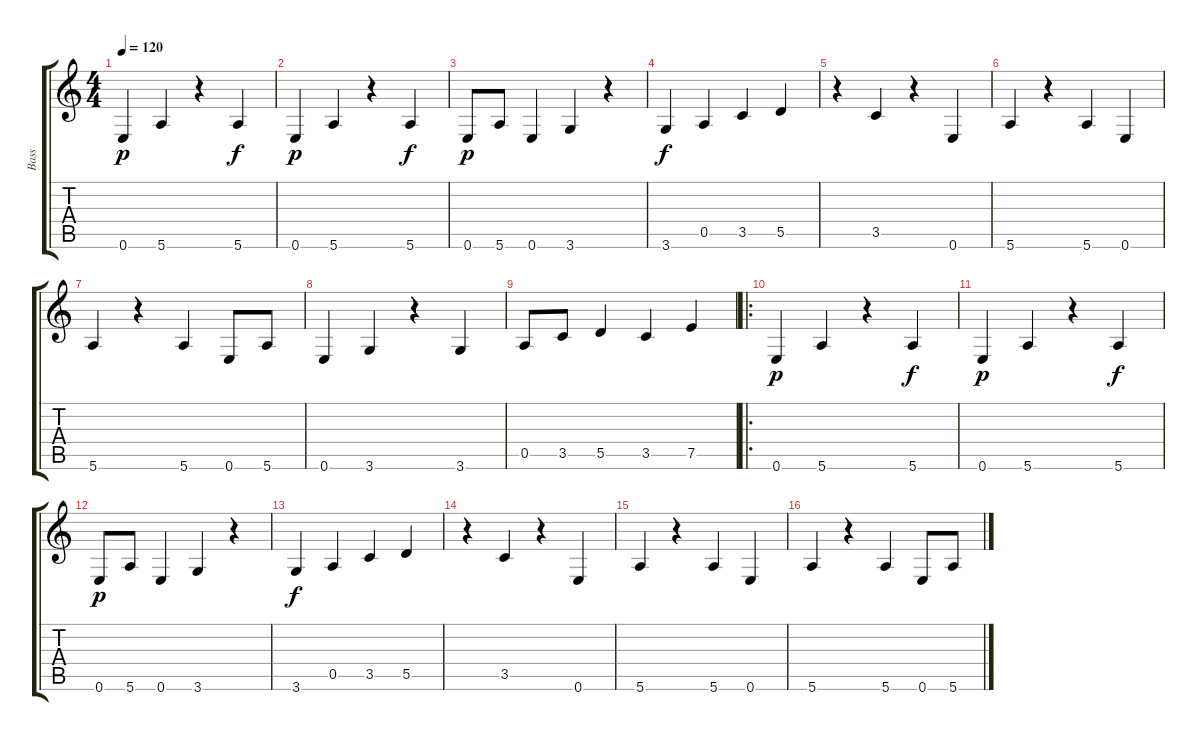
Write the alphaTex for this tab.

\track ("Bass" "Bass") {instrument contrabass}
\staff {score tabs}
\tuning (E4 B3 G3 D3 A2 E2) {hide}
\ts (4 4)
\tempo 120
\clef g2
\ks c
0.6.4{dy p instrument contrabass} 5.6.4 r.4 5.6.4{dy f} |
0.6.4{dy p} 5.6.4 r.4 5.6.4{dy f} |
0.6.8{dy p} 5.6.8 0.6.4 3.6.4 r.4 |
3.6.4{dy f} 0.5.4 3.5.4 5.5.4 |
r.4 3.5.4 r.4 0.6.4 |
5.6.4 r.4 5.6.4 0.6.4 |
5.6.4 r.4 5.6.4 0.6.8 5.6.8 |
0.6.4 3.6.4 r.4 3.6.4 |
0.5.8 3.5.8 5.5.4 3.5.4 7.5.4 |
\ro
0.6.4{dy p} 5.6.4 r.4 5.6.4{dy f} |
0.6.4{dy p} 5.6.4 r.4 5.6.4{dy f} |
0.6.8{dy p} 5.6.8 0.6.4 3.6.4 r.4 |
3.6.4{dy f} 0.5.4 3.5.4 5.5.4 |
r.4 3.5.4 r.4 0.6.4 |
5.6.4 r.4 5.6.4 0.6.4 |
5.6.4 r.4 5.6.4 0.6.8 5.6.8
